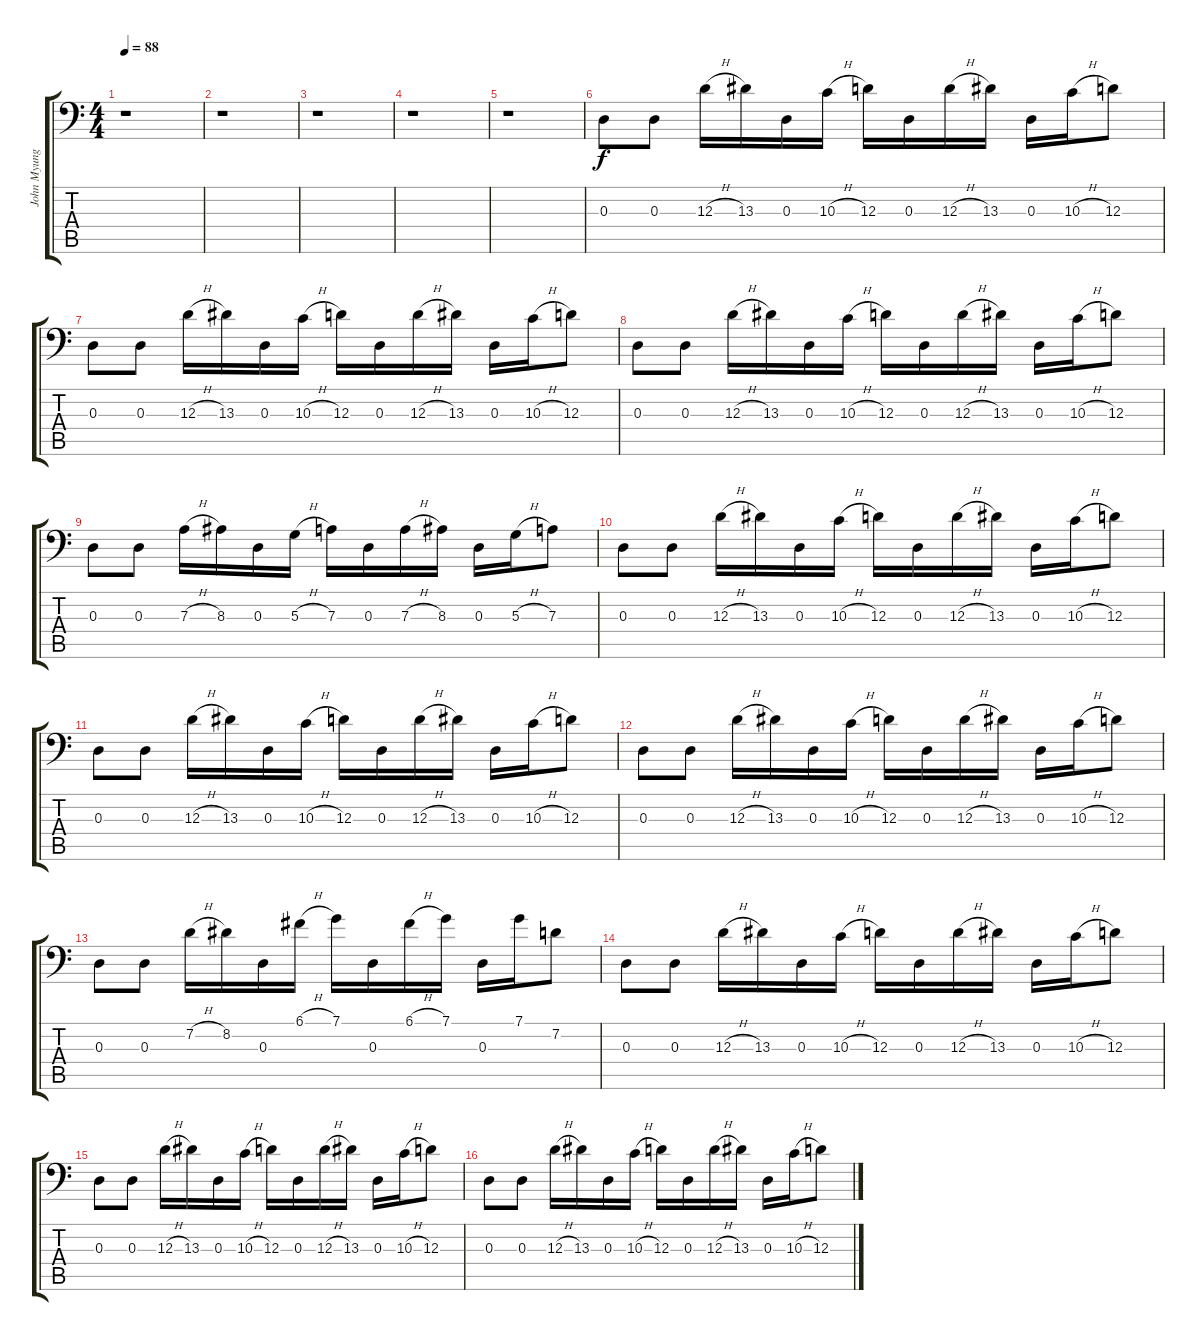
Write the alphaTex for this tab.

\track ("John Myung - 6 Strings Bass" "John Myung") {instrument electricbassfinger}
\staff {score tabs}
\tuning (C3 G2 D2 A1 E1 B0) {hide}
\ts (4 4)
\tempo 88
\clef f4
\ks c
r.1{dy f} |
r.1 |
r.1 |
r.1 |
r.1 |
0.3.8 0.3.8 12.3{h}.16 13.3.16 0.3.16 10.3{h}.16 12.3.16 0.3.16 12.3{h}.16 13.3.16 0.3.16 10.3{h}.16 12.3.8 |
0.3.8 0.3.8 12.3{h}.16 13.3.16 0.3.16 10.3{h}.16 12.3.16 0.3.16 12.3{h}.16 13.3.16 0.3.16 10.3{h}.16 12.3.8 |
0.3.8 0.3.8 12.3{h}.16 13.3.16 0.3.16 10.3{h}.16 12.3.16 0.3.16 12.3{h}.16 13.3.16 0.3.16 10.3{h}.16 12.3.8 |
0.3.8 0.3.8 7.3{h}.16 8.3.16 0.3.16 5.3{h}.16 7.3.16 0.3.16 7.3{h}.16 8.3.16 0.3.16 5.3{h}.16 7.3.8 |
0.3.8 0.3.8 12.3{h}.16 13.3.16 0.3.16 10.3{h}.16 12.3.16 0.3.16 12.3{h}.16 13.3.16 0.3.16 10.3{h}.16 12.3.8 |
0.3.8 0.3.8 12.3{h}.16 13.3.16 0.3.16 10.3{h}.16 12.3.16 0.3.16 12.3{h}.16 13.3.16 0.3.16 10.3{h}.16 12.3.8 |
0.3.8 0.3.8 12.3{h}.16 13.3.16 0.3.16 10.3{h}.16 12.3.16 0.3.16 12.3{h}.16 13.3.16 0.3.16 10.3{h}.16 12.3.8 |
0.3.8 0.3.8 7.2{h}.16 8.2.16 0.3.16 6.1{h}.16 7.1.16 0.3.16 6.1{h}.16 7.1.16 0.3.16 7.1.16 7.2.8 |
0.3.8 0.3.8 12.3{h}.16 13.3.16 0.3.16 10.3{h}.16 12.3.16 0.3.16 12.3{h}.16 13.3.16 0.3.16 10.3{h}.16 12.3.8 |
0.3.8 0.3.8 12.3{h}.16 13.3.16 0.3.16 10.3{h}.16 12.3.16 0.3.16 12.3{h}.16 13.3.16 0.3.16 10.3{h}.16 12.3.8 |
0.3.8 0.3.8 12.3{h}.16 13.3.16 0.3.16 10.3{h}.16 12.3.16 0.3.16 12.3{h}.16 13.3.16 0.3.16 10.3{h}.16 12.3.8
